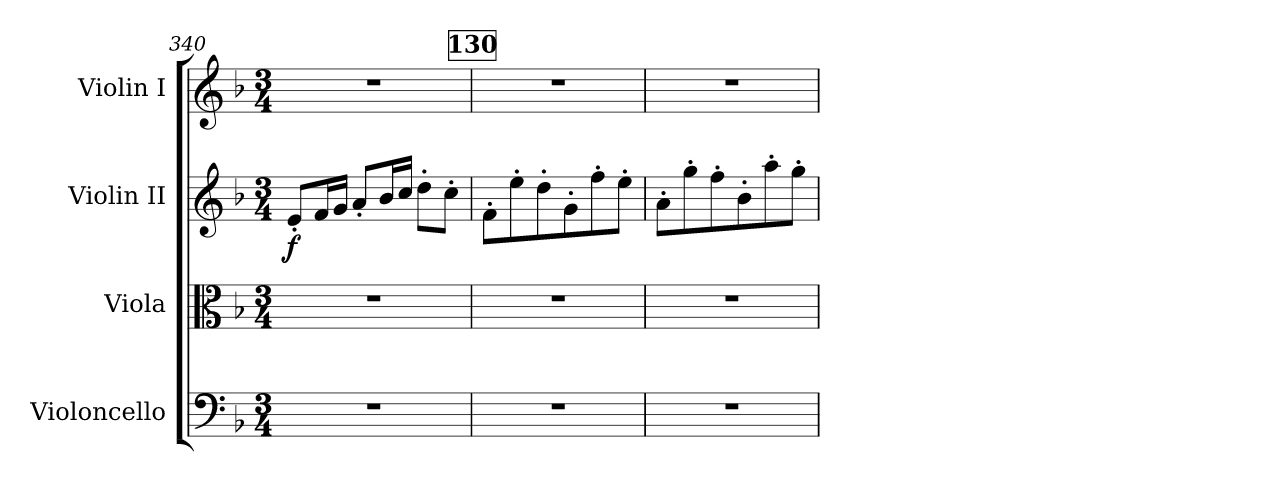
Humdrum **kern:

**kern	**kern	**kern	**dynam	**kern
*part4	*part3	*part2	*part2	*part1
*staff4	*staff3	*staff2	*staff2	*staff1
*I"Violoncello	*I"Viola	*I"Violin II	*	*I"Violin I
*I'Vc	*I'Vla	*I'Vln	*	*I'Vln
*clefF4	*clefC3	*clefG2	*	*clefG2
*k[b-]	*k[b-]	*k[b-]	*	*k[b-]
*M3/4	*M3/4	*M3/4	*	*M3/4
=340	=340	=340	=340	=340
!	!	!	!LO:DY:b	!
2.r	2.r	8e'/L	f	2.r
.	.	16f/L	.	.
.	.	16g/JJ	.	.
.	.	8a'/L	.	.
.	.	16b-/L	.	.
.	.	16cc/JJ	.	.
.	.	8dd'\L	.	.
.	.	8cc'\J	.	.
!!LO:REH:place=s1:a:B:fs=14:t=130
=341	=341	=341	=341	=341
2.r	2.r	8f'\L	.	2.r
.	.	8ee'\	.	.
.	.	8dd'\	.	.
.	.	8g'\	.	.
.	.	8ff'\	.	.
.	.	8ee'\J	.	.
=342	=342	=342	=342	=342
2.r	2.r	8a'\L	.	2.r
.	.	8gg'\	.	.
.	.	8ff'\	.	.
.	.	8b-'\	.	.
.	.	8aa'\	.	.
.	.	8gg'\J	.	.
=	=	=	=	=
*-	*-	*-	*-	*-
